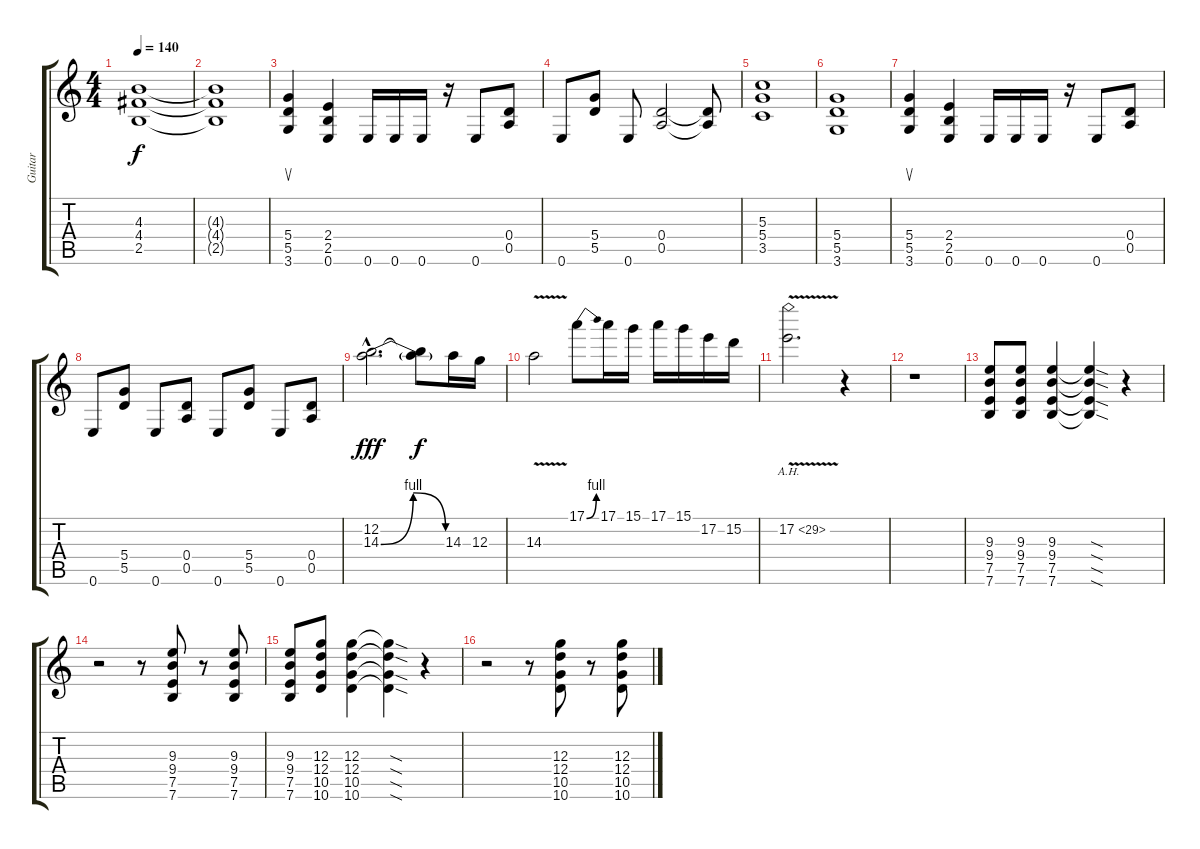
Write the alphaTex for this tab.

\track ("Guitar" "Guitar") {instrument distortionguitar}
\staff {score tabs}
\tuning (E4 B3 G3 D3 A2 E2) {hide}
\ts (4 4)
\tempo 140
\clef g2
\ks c
(4.3 4.4 2.5).1{dy f} |
(4.3{t} 4.4{t} 2.5{t}).1 |
(5.4 5.5 3.6).4{su} (2.4 2.5 0.6).4 0.6.16 0.6.16 0.6.16 r.16 0.6.8 (0.4 0.5).8 |
0.6.8 (5.4 5.5).8 0.6.8 (0.4 0.5).2 (0.4{t} 0.5{t}).8 |
(5.3 5.4 3.5).1 |
(5.4 5.5 3.6).1 |
(5.4 5.5 3.6).4{su} (2.4 2.5 0.6).4 0.6.16 0.6.16 0.6.16 r.16 0.6.8 (0.4 0.5).8 |
0.6.8 (5.4 5.5).8 0.6.8 (0.4 0.5).8 0.6.8 (5.4 5.5).8 0.6.8 (0.4 0.5).8 |
(12.2 14.3{be (bendrelease 0 0 15 4 45 4 60 0) hac}).2{d dy fff} (12.2{t} 14.3{t}).8{dy f} 14.3.16 12.3.16 |
14.3{v}.2 17.1{be (bend 0 0 60 4)}.8 17.1.16 15.1.16 17.1.16 15.1.16 17.2.16 15.2.16 |
17.2{ah 12 v}.2{d} r.4 |
r.1 |
(9.3 9.4 7.5 7.6).8 (9.3 9.4 7.5 7.6).8 (9.3 9.4 7.5 7.6).4 (9.3{sod t} 9.4{sod t} 7.5{sod t} 7.6{sod t}).4 r.4 |
r.2 r.8 (9.3 9.4 7.5 7.6).8 r.8 (9.3 9.4 7.5 7.6).8 |
(9.3 9.4 7.5 7.6).8 (12.3 12.4 10.5 10.6).8 (12.3 12.4 10.5 10.6).4 (12.3{sod t} 12.4{sod t} 10.5{sod t} 10.6{sod t}).4 r.4 |
r.2 r.8 (12.3 12.4 10.5 10.6).8 r.8 (12.3 12.4 10.5 10.6).8
